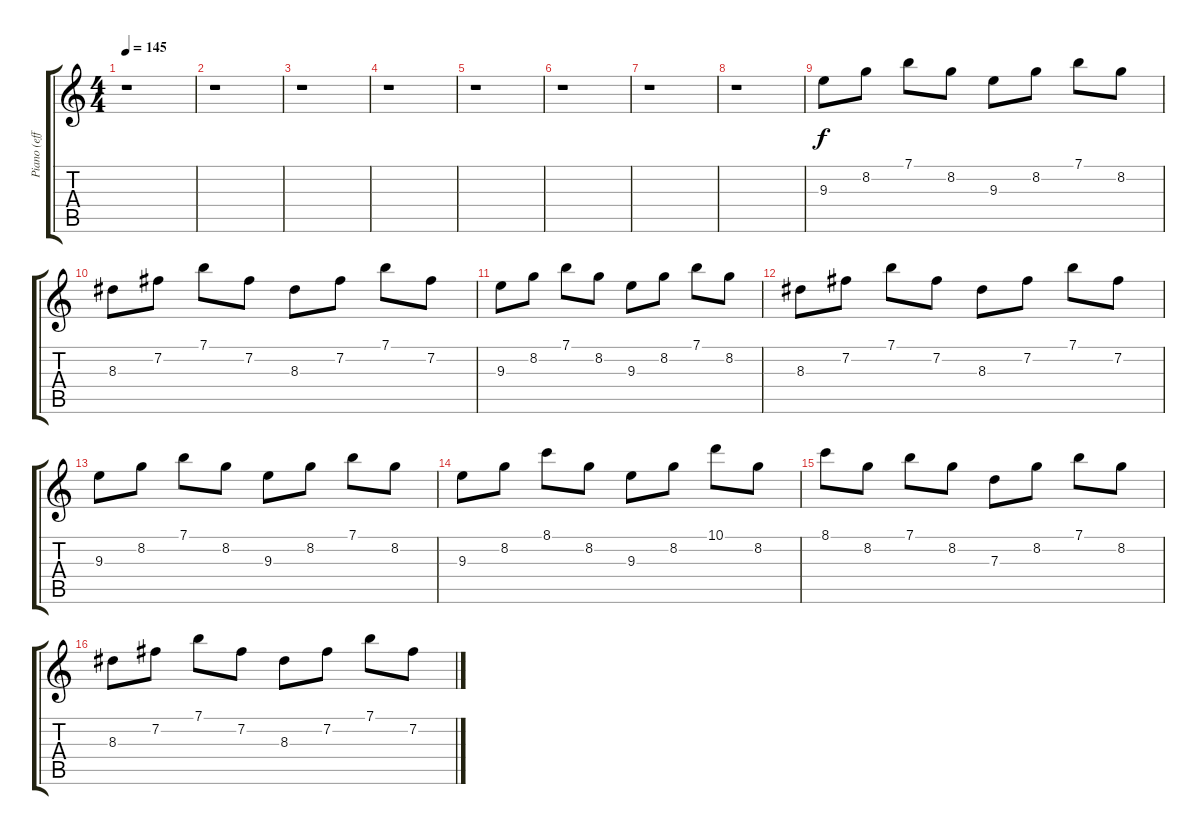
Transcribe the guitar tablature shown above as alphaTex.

\track ("Piano (effet)" "Piano (eff") {instrument drawbarorgan}
\staff {score tabs}
\tuning (E5 B4 G4 D4 A3 E3) {hide}
\ts (4 4)
\tempo 145
\clef g2
\ks c
r.1{dy f instrument drawbarorgan} |
r.1 |
r.1 |
r.1 |
r.1 |
r.1 |
r.1 |
r.1 |
9.3.8 8.2.8 7.1.8 8.2.8 9.3.8 8.2.8 7.1.8 8.2.8 |
8.3.8 7.2.8 7.1.8 7.2.8 8.3.8 7.2.8 7.1.8 7.2.8 |
9.3.8 8.2.8 7.1.8 8.2.8 9.3.8 8.2.8 7.1.8 8.2.8 |
8.3.8 7.2.8 7.1.8 7.2.8 8.3.8 7.2.8 7.1.8 7.2.8 |
9.3.8 8.2.8 7.1.8 8.2.8 9.3.8 8.2.8 7.1.8 8.2.8 |
9.3.8 8.2.8 8.1.8 8.2.8 9.3.8 8.2.8 10.1.8 8.2.8 |
8.1.8 8.2.8 7.1.8 8.2.8 7.3.8 8.2.8 7.1.8 8.2.8 |
8.3.8 7.2.8 7.1.8 7.2.8 8.3.8 7.2.8 7.1.8 7.2.8
